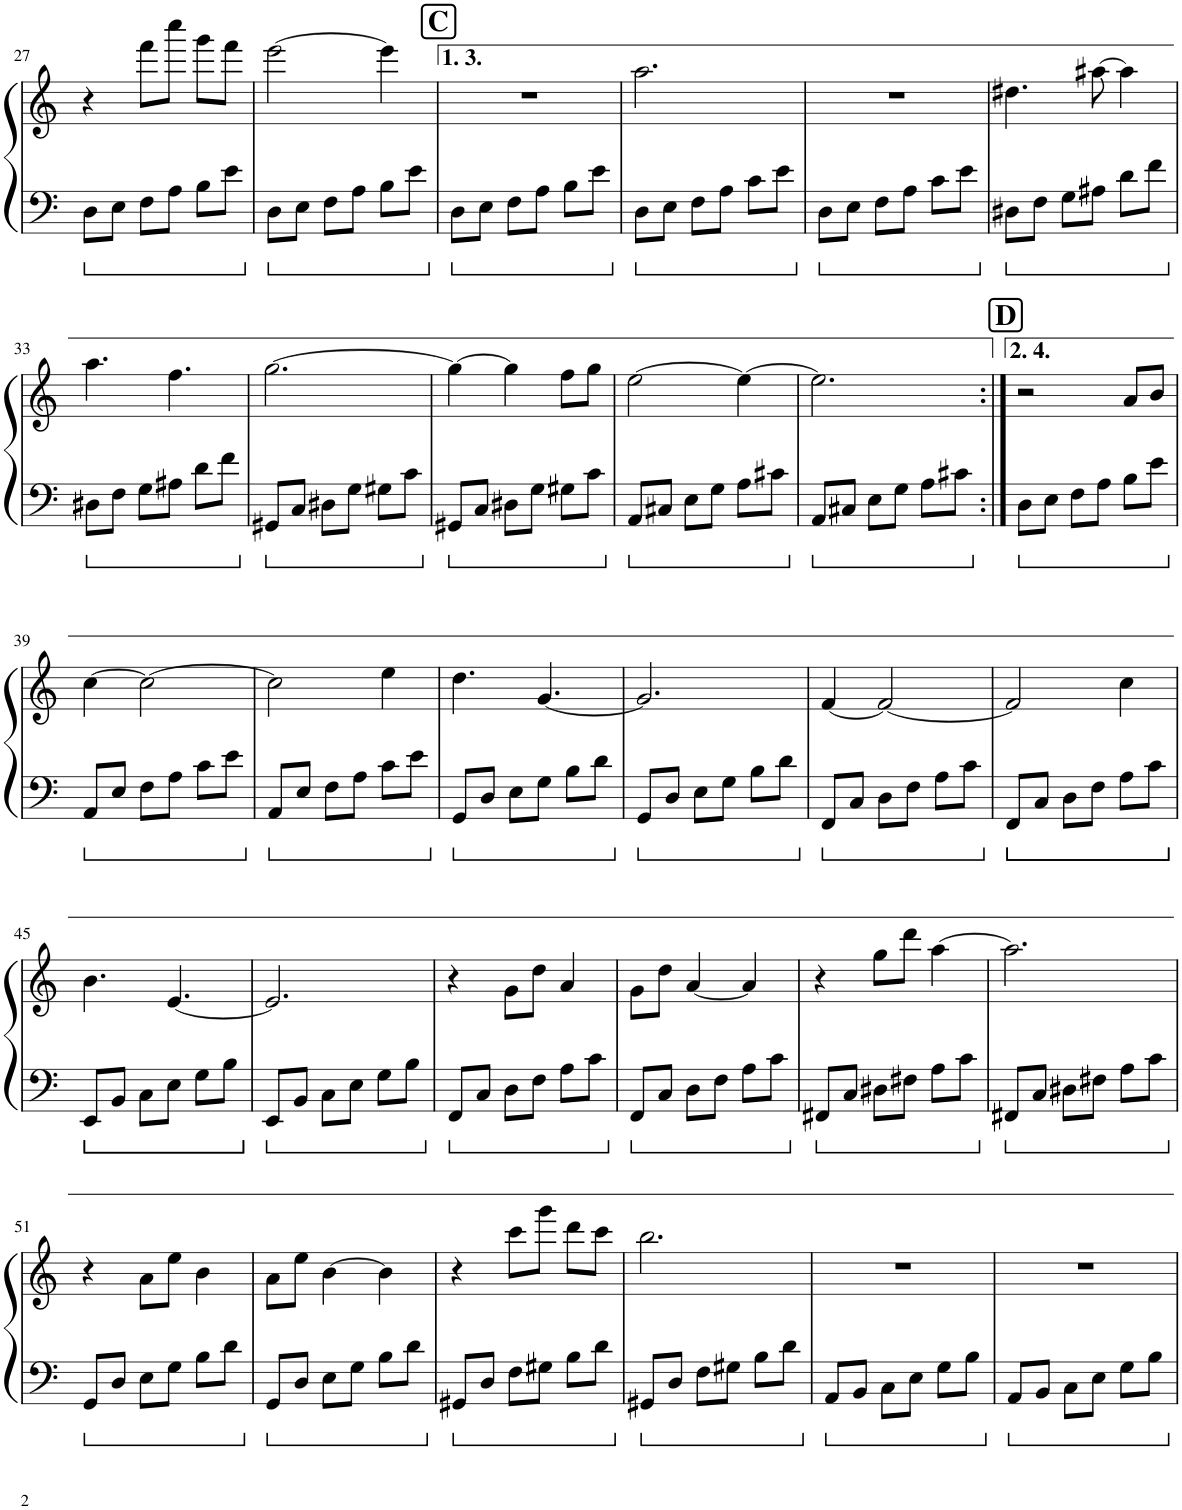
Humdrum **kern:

**kern	**kern
*part1	*part1
*staff2	*staff1
*I"Piano	*
*I'Pno.	*
!!LO:PB:g=z
*clefF4	*clefG2
*k[]	*k[]
*M3/4	*M3/4
=27	=27
8D\L	4r
8E\J	.
8F\L	8fff\L
8A\J	8cccc\J
8B\L	8ggg\L
8e\J	8fff\J
=28	=28
8D\L	[2eee\
8E\J	.
8F\L	.
8A\J	.
8B\L	4eee\]
8e\J	.
!!LO:REH:place=s1:a:B:cj:fs=14:t=C
=29	=29
8D\L	2.r
8E\J	.
8F\L	.
8A\J	.
8B\L	.
8e\J	.
=30	=30
8D\L	2.aa\
8E\J	.
8F\L	.
8A\J	.
8c\L	.
8e\J	.
=31	=31
8D\L	2.r
8E\J	.
8F\L	.
8A\J	.
8c\L	.
8e\J	.
=32	=32
8D#X\L	4.dd#X\
8F\J	.
8G\L	.
8A#X\J	[8aa#X\
8d\L	4aa#\]
8f\J	.
!!LO:LB:g=z
=33	=33
8D#X\L	4.aa\
8F\J	.
8G\L	.
8A#X\J	4.ff\
8d\L	.
8f\J	.
=34	=34
8GG#X/L	[2.gg\
8C/J	.
8D#X\L	.
8G\J	.
8G#X\L	.
8c\J	.
=35	=35
8GG#X/L	4gg\_
8C/J	.
8D#X\L	4gg\]
8G\J	.
8G#X\L	8ff\L
8c\J	8gg\J
=36	=36
8AA/L	[2ee\
8C#X/J	.
8E\L	.
8G\J	.
8A\L	4ee\_
8c#X\J	.
=37	=37
8AA/L	2.ee\]
8C#X/J	.
8E\L	.
8G\J	.
8A\L	.
8c#X\J	.
!!LO:REH:place=s1:a:B:cj:fs=14:t=D
=38:|!	=38:|!
8D\L	2r
8E\J	.
8F\L	.
8A\J	.
8B\L	8a/L
8e\J	8b/J
!!LO:LB:g=z
=39	=39
8AA/L	[4cc\
8E/J	.
8F\L	2cc\_
8A\J	.
8c\L	.
8e\J	.
=40	=40
8AA/L	2cc\]
8E/J	.
8F\L	.
8A\J	.
8c\L	4ee\
8e\J	.
=41	=41
8GG/L	4.dd\
8D/J	.
8E\L	.
8G\J	[4.g/
8B\L	.
8d\J	.
=42	=42
8GG/L	2.g/]
8D/J	.
8E\L	.
8G\J	.
8B\L	.
8d\J	.
=43	=43
8FF/L	[4f/
8C/J	.
8D\L	2f/_
8F\J	.
8A\L	.
8c\J	.
=44	=44
8FF/L	2f/]
8C/J	.
8D\L	.
8F\J	.
8A\L	4cc\
8c\J	.
!!LO:LB:g=z
=45	=45
8EE/L	4.b\
8BB/J	.
8C\L	.
8E\J	[4.e/
8G\L	.
8B\J	.
=46	=46
8EE/L	2.e/]
8BB/J	.
8C\L	.
8E\J	.
8G\L	.
8B\J	.
=47	=47
8FF/L	4r
8C/J	.
8D\L	8g\L
8F\J	8dd\J
8A\L	4a/
8c\J	.
=48	=48
8FF/L	8g\L
8C/J	8dd\J
8D\L	[4a/
8F\J	.
8A\L	4a/]
8c\J	.
=49	=49
8FF#X/L	4r
8C/J	.
8D#X\L	8gg\L
8F#X\J	8ddd\J
8A\L	[4aa\
8c\J	.
=50	=50
8FF#X/L	2.aa\]
8C/J	.
8D#X\L	.
8F#X\J	.
8A\L	.
8c\J	.
!!LO:LB:g=z
=51	=51
8GG/L	4r
8D/J	.
8E\L	8a\L
8G\J	8ee\J
8B\L	4b\
8d\J	.
=52	=52
8GG/L	8a\L
8D/J	8ee\J
8E\L	[4b\
8G\J	.
8B\L	4b\]
8d\J	.
=53	=53
8GG#X/L	4r
8D/J	.
8F\L	8ccc\L
8G#X\J	8ggg\J
8B\L	8ddd\L
8d\J	8ccc\J
=54	=54
8GG#X/L	2.bb\
8D/J	.
8F\L	.
8G#X\J	.
8B\L	.
8d\J	.
=55	=55
8AA/L	2.r
8BB/J	.
8C\L	.
8E\J	.
8G\L	.
8B\J	.
=56	=56
8AA/L	2.r
8BB/J	.
8C\L	.
8E\J	.
8G\L	.
8B\J	.
=	=
*-	*-
